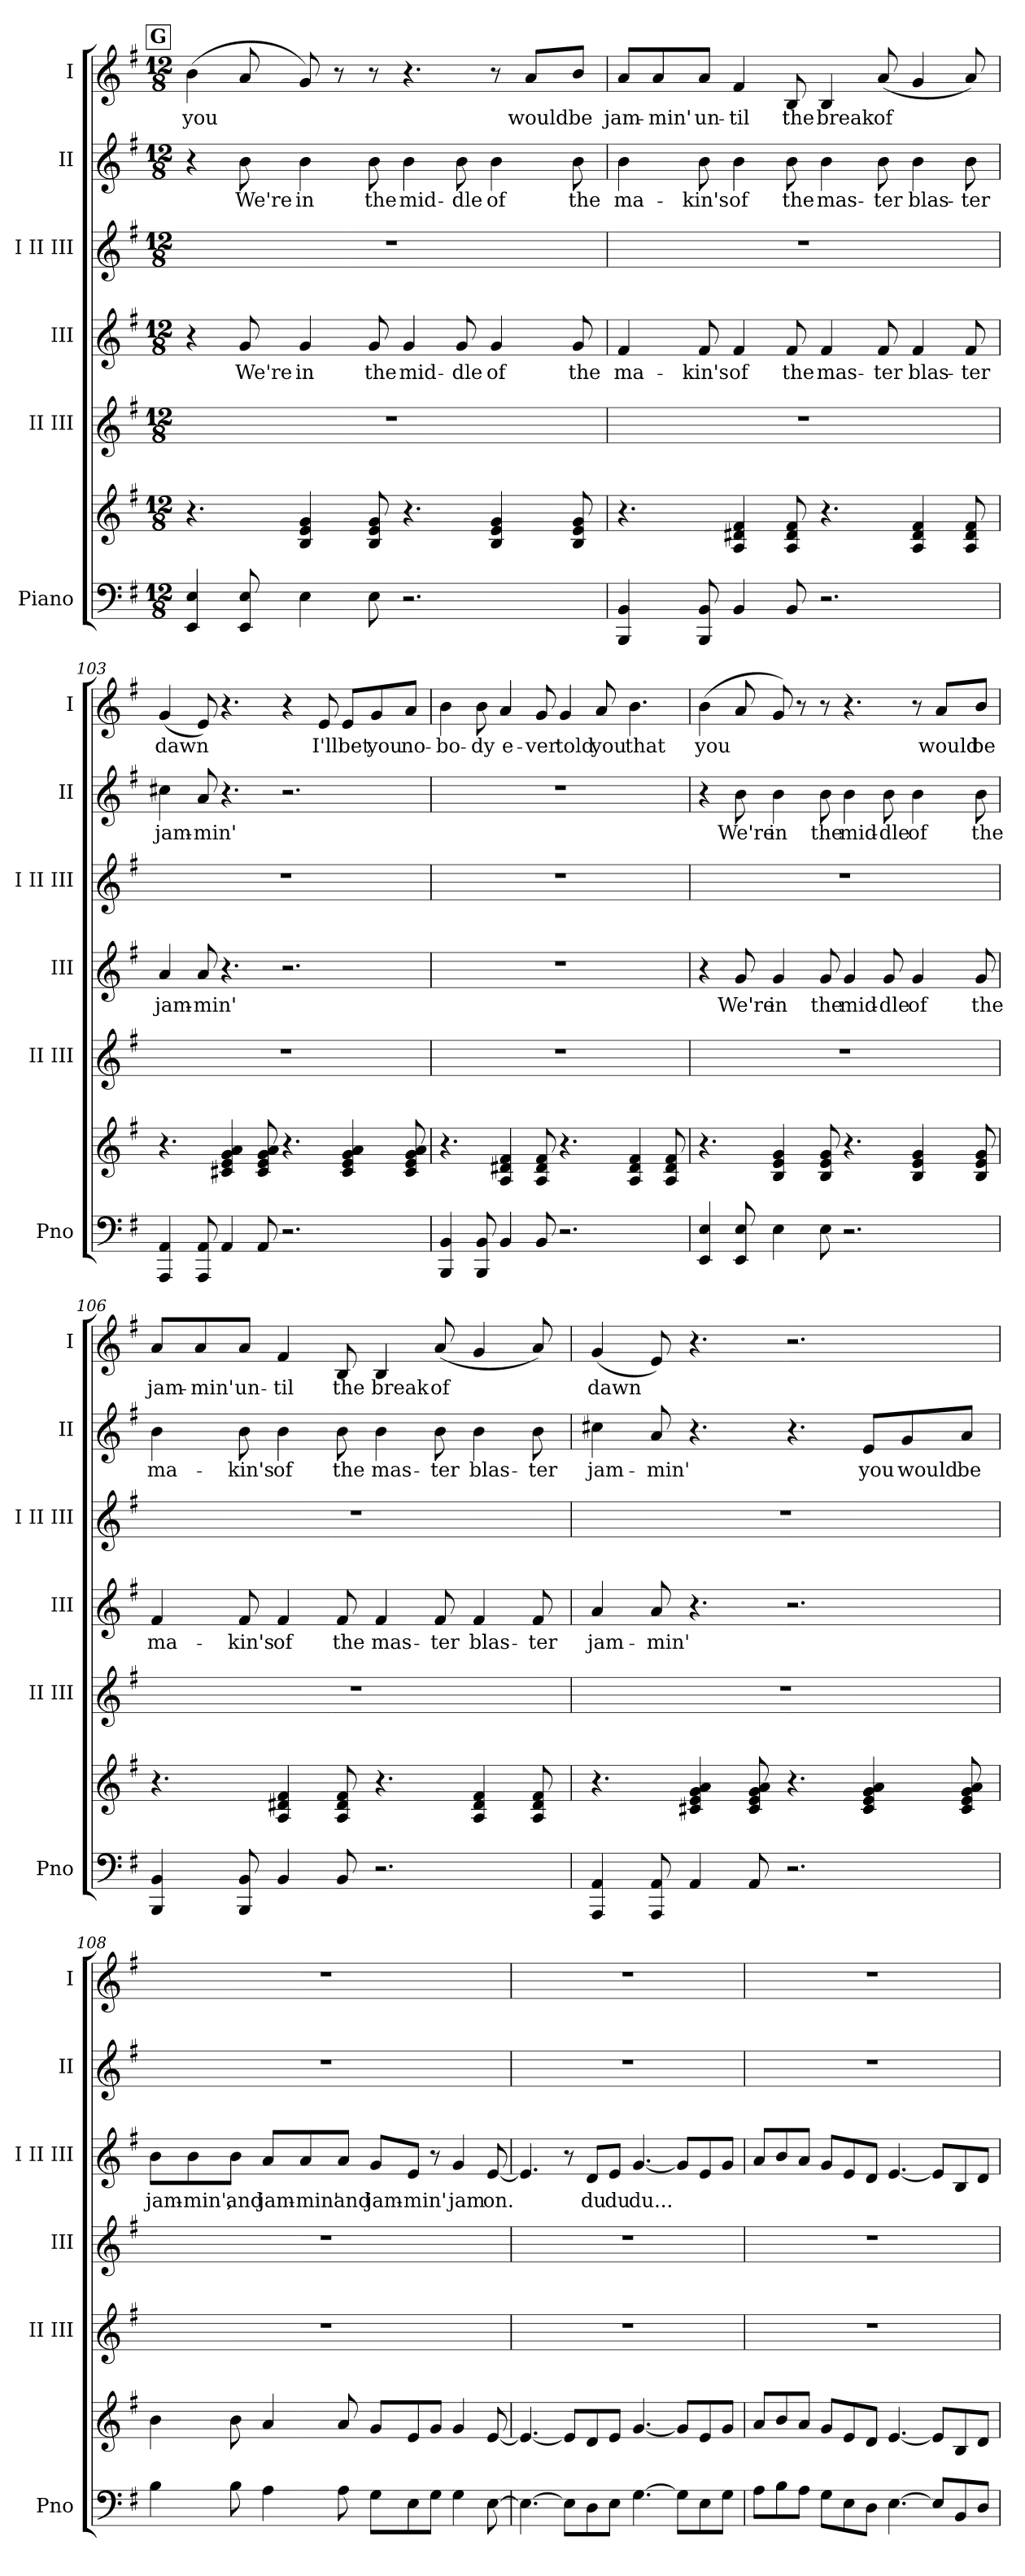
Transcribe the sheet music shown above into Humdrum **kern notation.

**kern	**kern	**kern	**kern	**text	**kern	**text	**kern	**text	**kern	**text
*part6	*part6	*part5	*part4	*part4	*part3	*part3	*part2	*part2	*part1	*part1
*staff7	*staff6	*staff5	*staff4	*staff4	*staff3	*staff3	*staff2	*staff2	*staff1	*staff1
*I"Piano	*	*I"II III	*I"III	*	*I"I II III	*	*I"II	*	*I"I	*
*I'Pno	*	*I'II III	*I'III	*	*I'I II III	*	*I'II	*	*I'I	*
*clefF4	*clefG2	*clefG2	*clefG2	*	*clefG2	*	*clefG2	*	*clefG2	*
*k[f#]	*k[f#]	*k[f#]	*k[f#]	*	*k[f#]	*	*k[f#]	*	*k[f#]	*
*M12/8	*M12/8	*M12/8	*M12/8	*	*M12/8	*	*M12/8	*	*M12/8	*
!!LO:REH:place=s1:a:B:cj:fs=14:t=G
=101	=101	=101	=101	=101	=101	=101	=101	=101	=101	=101
!	!	!	!	!	!	!	!	!	!	!LO:LY:b
4EE/ 4E/	4.r	1.r	4r	.	1.r	.	4r	.	(4b\	you
!	!	!	!	!LO:LY:b	!	!	!	!LO:LY:b	!	!
8EE/ 8E/	.	.	8g/	We're	.	.	8b\	We're	8a/	.
!	!	!	!	!LO:LY:b	!	!	!	!LO:LY:b	!	!
4E\	4B/ 4e/ 4g/	.	4g/	in	.	.	4b\	in	8g/)	.
.	.	.	.	.	.	.	.	.	8r	.
!	!	!	!	!LO:LY:b	!	!	!	!LO:LY:b	!	!
8E\	8B/ 8e/ 8g/	.	8g/	the	.	.	8b\	the	8r	.
!	!	!	!	!LO:LY:b	!	!	!	!LO:LY:b	!	!
2.r	4.r	.	4g/	mid-	.	.	4b\	mid-	4.r	.
!	!	!	!	!LO:LY:b	!	!	!	!LO:LY:b	!	!
.	.	.	8g/	-dle	.	.	8b\	-dle	.	.
!	!	!	!	!LO:LY:b	!	!	!	!LO:LY:b	!	!
.	4B/ 4e/ 4g/	.	4g/	of	.	.	4b\	of	8r	.
!	!	!	!	!	!	!	!	!	!	!LO:LY:b
.	.	.	.	.	.	.	.	.	8a/L	would
!	!	!	!	!LO:LY:b	!	!	!	!LO:LY:b	!	!LO:LY:b
.	8B/ 8e/ 8g/	.	8g/	the	.	.	8b\	the	8b/J	be
!!LO:LB:g=z
=102	=102	=102	=102	=102	=102	=102	=102	=102	=102	=102
!	!	!	!	!LO:LY:b	!	!	!	!LO:LY:b	!	!LO:LY:b
4BBB/ 4BB/	4.r	1.r	4f#/	ma-	1.r	.	4b\	ma-	8a/L	jam-
!	!	!	!	!	!	!	!	!	!	!LO:LY:b
.	.	.	.	.	.	.	.	.	8a/	-min'
!	!	!	!	!LO:LY:b	!	!	!	!LO:LY:b	!	!LO:LY:b
8BBB/ 8BB/	.	.	8f#/	-kin's	.	.	8b\	-kin's	8a/J	un-
!	!	!	!	!LO:LY:b	!	!	!	!LO:LY:b	!	!LO:LY:b
4BB/	4A/ 4d#X/ 4f#/	.	4f#/	of	.	.	4b\	of	4f#/	-til
!	!	!	!	!LO:LY:b	!	!	!	!LO:LY:b	!	!LO:LY:b
8BB/	8A/ 8d#/ 8f#/	.	8f#/	the	.	.	8b\	the	8B/	the
!	!	!	!	!LO:LY:b	!	!	!	!LO:LY:b	!	!LO:LY:b
2.r	4.r	.	4f#/	mas-	.	.	4b\	mas-	4B/	break
!	!	!	!	!LO:LY:b	!	!	!	!LO:LY:b	!	!LO:LY:b
.	.	.	8f#/	-ter	.	.	8b\	-ter	(8a/	of
!	!	!	!	!LO:LY:b	!	!	!	!LO:LY:b	!	!
.	4A/ 4d#/ 4f#/	.	4f#/	blas-	.	.	4b\	blas-	4g/	.
!	!	!	!	!LO:LY:b	!	!	!	!LO:LY:b	!	!
.	8A/ 8d#/ 8f#/	.	8f#/	-ter	.	.	8b\	-ter	8a/)	.
=103	=103	=103	=103	=103	=103	=103	=103	=103	=103	=103
!	!	!	!	!LO:LY:b	!	!	!	!LO:LY:b	!	!LO:LY:b
4AAA/ 4AA/	4.r	1.r	4a/	jam-	1.r	.	4cc#X\	jam-	(4g/	dawn
!	!	!	!	!LO:LY:b	!	!	!	!LO:LY:b	!	!
8AAA/ 8AA/	.	.	8a/	-min'	.	.	8a/	-min'	8e/)	.
4AA/	4c#X/ 4e/ 4g/ 4a/	.	4.r	.	.	.	4.r	.	4.r	.
8AA/	8c#/ 8e/ 8g/ 8a/	.	.	.	.	.	.	.	.	.
2.r	4.r	.	2.r	.	.	.	2.r	.	4r	.
!	!	!	!	!	!	!	!	!	!	!LO:LY:b
.	.	.	.	.	.	.	.	.	8e/	I'll
!	!	!	!	!	!	!	!	!	!	!LO:LY:b
.	4c#/ 4e/ 4g/ 4a/	.	.	.	.	.	.	.	8e/L	bet
!	!	!	!	!	!	!	!	!	!	!LO:LY:b
.	.	.	.	.	.	.	.	.	8g/	you
!	!	!	!	!	!	!	!	!	!	!LO:LY:b
.	8c#/ 8e/ 8g/ 8a/	.	.	.	.	.	.	.	8a/J	no-
=104	=104	=104	=104	=104	=104	=104	=104	=104	=104	=104
!	!	!	!	!	!	!	!	!	!	!LO:LY:b
4BBB/ 4BB/	4.r	1.r	1.r	.	1.r	.	1.r	.	4b\	-bo-
!	!	!	!	!	!	!	!	!	!	!LO:LY:b
8BBB/ 8BB/	.	.	.	.	.	.	.	.	8b\	-dy
!	!	!	!	!	!	!	!	!	!	!LO:LY:b
4BB/	4A/ 4d#X/ 4f#/	.	.	.	.	.	.	.	4a/	e-
!	!	!	!	!	!	!	!	!	!	!LO:LY:b
8BB/	8A/ 8d#/ 8f#/	.	.	.	.	.	.	.	8g/	-ver
!	!	!	!	!	!	!	!	!	!	!LO:LY:b
2.r	4.r	.	.	.	.	.	.	.	4g/	told
!	!	!	!	!	!	!	!	!	!	!LO:LY:b
.	.	.	.	.	.	.	.	.	8a/	you
!	!	!	!	!	!	!	!	!	!	!LO:LY:b
.	4A/ 4d#/ 4f#/	.	.	.	.	.	.	.	4.b\	that
.	8A/ 8d#/ 8f#/	.	.	.	.	.	.	.	.	.
!!LO:PB:g=z
=105	=105	=105	=105	=105	=105	=105	=105	=105	=105	=105
!	!	!	!	!	!	!	!	!	!	!LO:LY:b
4EE/ 4E/	4.r	1.r	4r	.	1.r	.	4r	.	(4b\	you
!	!	!	!	!LO:LY:b	!	!	!	!LO:LY:b	!	!
8EE/ 8E/	.	.	8g/	We're	.	.	8b\	We're	8a/	.
!	!	!	!	!LO:LY:b	!	!	!	!LO:LY:b	!	!
4E\	4B/ 4e/ 4g/	.	4g/	in	.	.	4b\	in	8g/)	.
.	.	.	.	.	.	.	.	.	8r	.
!	!	!	!	!LO:LY:b	!	!	!	!LO:LY:b	!	!
8E\	8B/ 8e/ 8g/	.	8g/	the	.	.	8b\	the	8r	.
!	!	!	!	!LO:LY:b	!	!	!	!LO:LY:b	!	!
2.r	4.r	.	4g/	mid-	.	.	4b\	mid-	4.r	.
!	!	!	!	!LO:LY:b	!	!	!	!LO:LY:b	!	!
.	.	.	8g/	-dle	.	.	8b\	-dle	.	.
!	!	!	!	!LO:LY:b	!	!	!	!LO:LY:b	!	!
.	4B/ 4e/ 4g/	.	4g/	of	.	.	4b\	of	8r	.
!	!	!	!	!	!	!	!	!	!	!LO:LY:b
.	.	.	.	.	.	.	.	.	8a/L	would
!	!	!	!	!LO:LY:b	!	!	!	!LO:LY:b	!	!LO:LY:b
.	8B/ 8e/ 8g/	.	8g/	the	.	.	8b\	the	8b/J	be
=106	=106	=106	=106	=106	=106	=106	=106	=106	=106	=106
!	!	!	!	!LO:LY:b	!	!	!	!LO:LY:b	!	!LO:LY:b
4BBB/ 4BB/	4.r	1.r	4f#/	ma-	1.r	.	4b\	ma-	8a/L	jam-
!	!	!	!	!	!	!	!	!	!	!LO:LY:b
.	.	.	.	.	.	.	.	.	8a/	-min'
!	!	!	!	!LO:LY:b	!	!	!	!LO:LY:b	!	!LO:LY:b
8BBB/ 8BB/	.	.	8f#/	-kin's	.	.	8b\	-kin's	8a/J	un-
!	!	!	!	!LO:LY:b	!	!	!	!LO:LY:b	!	!LO:LY:b
4BB/	4A/ 4d#X/ 4f#/	.	4f#/	of	.	.	4b\	of	4f#/	-til
!	!	!	!	!LO:LY:b	!	!	!	!LO:LY:b	!	!LO:LY:b
8BB/	8A/ 8d#/ 8f#/	.	8f#/	the	.	.	8b\	the	8B/	the
!	!	!	!	!LO:LY:b	!	!	!	!LO:LY:b	!	!LO:LY:b
2.r	4.r	.	4f#/	mas-	.	.	4b\	mas-	4B/	break
!	!	!	!	!LO:LY:b	!	!	!	!LO:LY:b	!	!LO:LY:b
.	.	.	8f#/	-ter	.	.	8b\	-ter	(8a/	of
!	!	!	!	!LO:LY:b	!	!	!	!LO:LY:b	!	!
.	4A/ 4d#/ 4f#/	.	4f#/	blas-	.	.	4b\	blas-	4g/	.
!	!	!	!	!LO:LY:b	!	!	!	!LO:LY:b	!	!
.	8A/ 8d#/ 8f#/	.	8f#/	-ter	.	.	8b\	-ter	8a/)	.
!!LO:LB:g=z
=107	=107	=107	=107	=107	=107	=107	=107	=107	=107	=107
!	!	!	!	!LO:LY:b	!	!	!	!LO:LY:b	!	!LO:LY:b
4AAA/ 4AA/	4.r	1.r	4a/	jam-	1.r	.	4cc#X\	jam-	(4g/	dawn
!	!	!	!	!LO:LY:b	!	!	!	!LO:LY:b	!	!
8AAA/ 8AA/	.	.	8a/	-min'	.	.	8a/	-min'	8e/)	.
4AA/	4c#X/ 4e/ 4g/ 4a/	.	4.r	.	.	.	4.r	.	4.r	.
8AA/	8c#/ 8e/ 8g/ 8a/	.	.	.	.	.	.	.	.	.
2.r	4.r	.	2.r	.	.	.	4.r	.	2.r	.
!	!	!	!	!	!	!	!	!LO:LY:b	!	!
.	4c#/ 4e/ 4g/ 4a/	.	.	.	.	.	8e/L	you	.	.
!	!	!	!	!	!	!	!	!LO:LY:b	!	!
.	.	.	.	.	.	.	8g/	would	.	.
!	!	!	!	!	!	!	!	!LO:LY:b	!	!
.	8c#/ 8e/ 8g/ 8a/	.	.	.	.	.	8a/J	be	.	.
!!LO:LB:g=z
=108	=108	=108	=108	=108	=108	=108	=108	=108	=108	=108
!	!	!	!	!	!	!LO:LY:b	!	!	!	!
4B\	4b\	1.r	1.r	.	8b\L	jam-	1.r	.	1.r	.
!	!	!	!	!	!	!LO:LY:b	!	!	!	!
.	.	.	.	.	8b\	-min',	.	.	.	.
!	!	!	!	!	!	!LO:LY:b	!	!	!	!
8B\	8b\	.	.	.	8b\J	and	.	.	.	.
!	!	!	!	!	!	!LO:LY:b	!	!	!	!
4A\	4a/	.	.	.	8a/L	jam-	.	.	.	.
!	!	!	!	!	!	!LO:LY:b	!	!	!	!
.	.	.	.	.	8a/	-min'	.	.	.	.
!	!	!	!	!	!	!LO:LY:b	!	!	!	!
8A\	8a/	.	.	.	8a/J	and	.	.	.	.
!	!	!	!	!	!	!LO:LY:b	!	!	!	!
8G\L	8g/L	.	.	.	8g/L	jam-	.	.	.	.
!	!	!	!	!	!	!LO:LY:b	!	!	!	!
8E\	8e/	.	.	.	8e/J	-min'	.	.	.	.
8G\J	8g/J	.	.	.	8r	.	.	.	.	.
!	!	!	!	!	!	!LO:LY:b	!	!	!	!
4G\	4g/	.	.	.	4g/	jam	.	.	.	.
!	!	!	!	!	!	!LO:LY:b	!	!	!	!
[8E\	[8e/	.	.	.	[8e/	on.	.	.	.	.
=109	=109	=109	=109	=109	=109	=109	=109	=109	=109	=109
4.E\_	4.e/_	1.r	1.r	.	4.e/]	.	1.r	.	1.r	.
8E\L]	8e/L]	.	.	.	8r	.	.	.	.	.
!	!	!	!	!	!	!LO:LY:b	!	!	!	!
8D\	8d/	.	.	.	8d/L	du	.	.	.	.
!	!	!	!	!	!	!LO:LY:b	!	!	!	!
8E\J	8e/J	.	.	.	8e/J	du	.	.	.	.
!	!	!	!	!	!	!LO:LY:b	!	!	!	!
[4.G\	[4.g/	.	.	.	[4.g/	du...	.	.	.	.
8G\L]	8g/L]	.	.	.	8g/L]	.	.	.	.	.
8E\	8e/	.	.	.	8e/	.	.	.	.	.
8G\J	8g/J	.	.	.	8g/J	.	.	.	.	.
=110	=110	=110	=110	=110	=110	=110	=110	=110	=110	=110
8A\L	8a/L	1.r	1.r	.	8a/L	.	1.r	.	1.r	.
8B\	8b/	.	.	.	8b/	.	.	.	.	.
8A\J	8a/J	.	.	.	8a/J	.	.	.	.	.
8G\L	8g/L	.	.	.	8g/L	.	.	.	.	.
8E\	8e/	.	.	.	8e/	.	.	.	.	.
8D\J	8d/J	.	.	.	8d/J	.	.	.	.	.
[4.E\	[4.e/	.	.	.	[4.e/	.	.	.	.	.
8E/L]	8e/L]	.	.	.	8e/L]	.	.	.	.	.
8BB/	8B/	.	.	.	8B/	.	.	.	.	.
8D/J	8d/J	.	.	.	8d/J	.	.	.	.	.
=	=	=	=	=	=	=	=	=	=	=
*-	*-	*-	*-	*-	*-	*-	*-	*-	*-	*-
